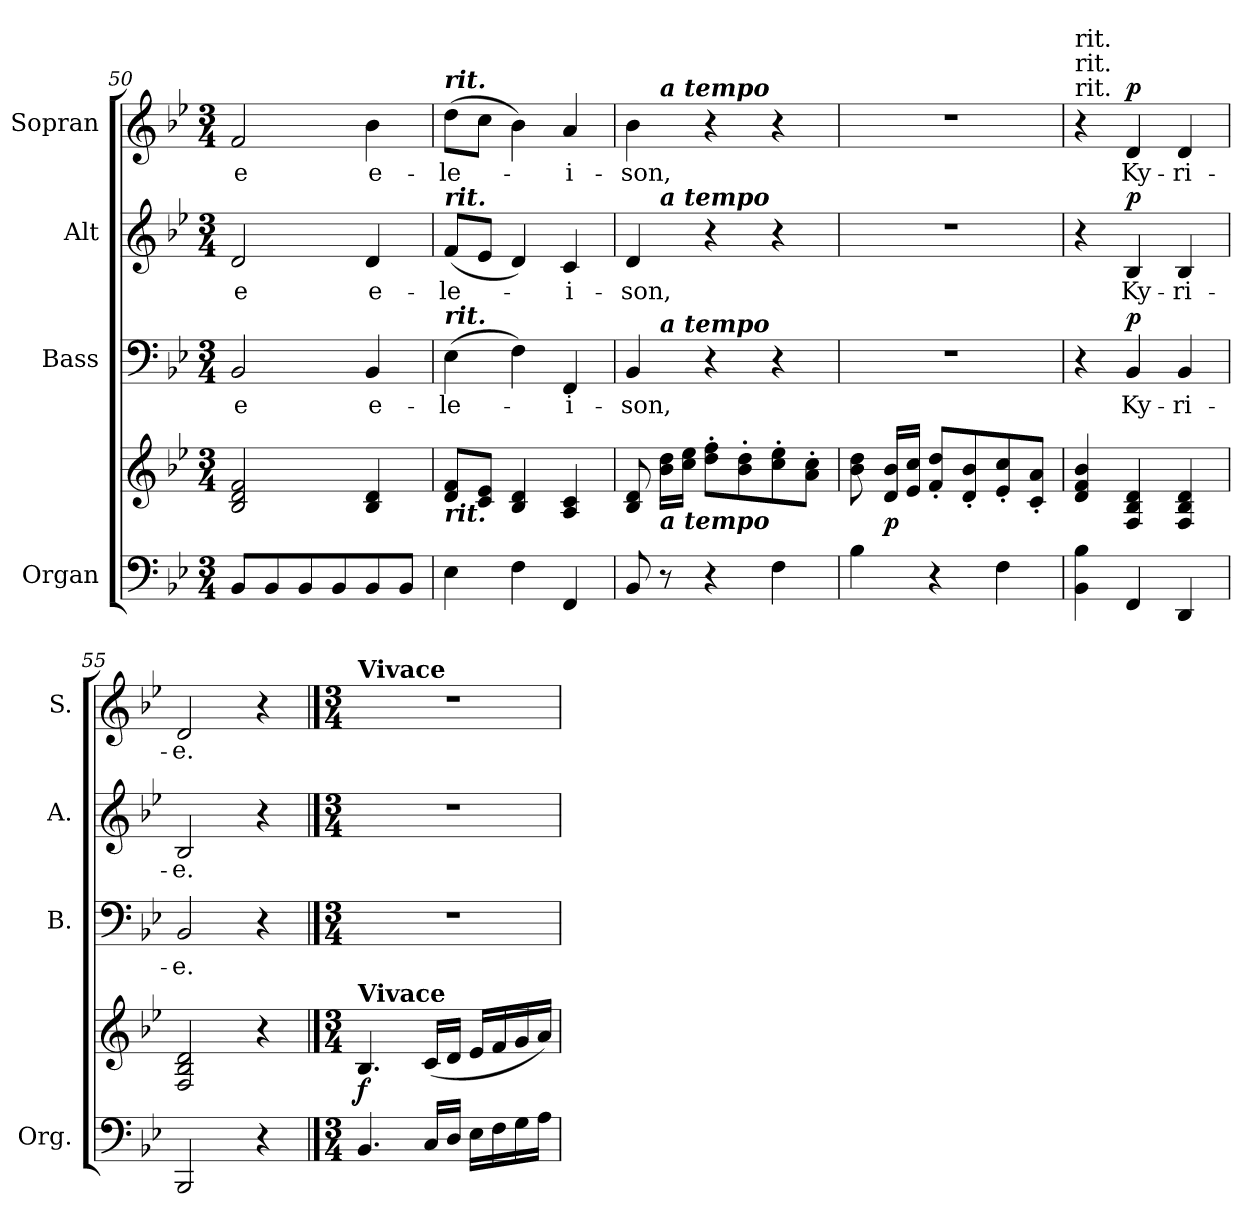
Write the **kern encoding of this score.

**kern	**kern	**dynam	**kern	**text	**dynam	**kern	**text	**dynam	**kern	**text	**dynam
*part4	*part4	*part4	*part3	*part3	*part3	*part2	*part2	*part2	*part1	*part1	*part1
*staff5	*staff4	*staff4/5	*staff3	*staff3	*staff3	*staff2	*staff2	*staff2	*staff1	*staff1	*staff1
*I"Organ	*	*	*I"Bass	*	*	*I"Alt	*	*	*I"Sopran	*	*
*I'Org.	*	*	*I'B.	*	*	*I'A.	*	*	*I'S.	*	*
*clefF4	*clefG2	*	*clefF4	*	*	*clefG2	*	*	*clefG2	*	*
*k[b-e-]	*k[b-e-]	*	*k[b-e-]	*	*	*k[b-e-]	*	*	*k[b-e-]	*	*
*B-:	*B-:	*	*B-:	*	*	*B-:	*	*	*B-:	*	*
*M3/4	*M3/4	*	*M3/4	*	*	*M3/4	*	*	*M3/4	*	*
=50	=50	=50	=50	=50	=50	=50	=50	=50	=50	=50	=50
!	!	!	!	!LO:LY:b:color=#000000	!	!	!	!	!	!	!
!	!	!	!	!	!	!	!LO:LY:b:color=#000000	!	!	!	!
!	!	!	!	!	!	!	!	!	!	!LO:LY:b:color=#000000	!
8BB-i/L	2B-i/ 2di 2fi	.	2BB-i/	-e	.	2di/	-e	.	2fi/	-e	.
8BB-i/	.	.	.	.	.	.	.	.	.	.	.
8BB-i/	.	.	.	.	.	.	.	.	.	.	.
8BB-i/	.	.	.	.	.	.	.	.	.	.	.
!	!	!	!	!LO:LY:b:color=#000000	!	!	!	!	!	!	!
!	!	!	!	!	!	!	!LO:LY:b:color=#000000	!	!	!	!
!	!	!	!	!	!	!	!	!	!	!LO:LY:b:color=#000000	!
8BB-i/	4B-i/ 4di	.	4BB-i/	e-	.	4di/	e-	.	4b-i\	e-	.
8BB-i/J	.	.	.	.	.	.	.	.	.	.	.
=51	=51	=51	=51	=51	=51	=51	=51	=51	=51	=51	=51
!	!	!	!	!LO:LY:b:color=#000000	!	!	!	!	!	!	!
!	!	!	!	!	!	!	!LO:LY:b:color=#000000	!	!	!	!
!	!	!	!	!	!	!	!	!	!LO:TX:a:Bi:t=rit.	!	!
!	!	!	!	!	!	!LO:TX:a:Bi:t=rit.	!	!	!	!	!
!	!	!	!LO:TX:a:Bi:t=rit.	!	!	!	!	!	!	!	!
!	!LO:TX:b:Bi:t=rit.	!	!	!	!	!	!	!	!	!	!
!	!	!	!	!	!	!	!	!	!	!LO:LY:b:color=#000000	!
4E-i\	8di/ 8fiL	.	(4E-i\	-le-	.	(8fi/L	-le-	.	(8ddi\L	-le-	.
.	8ci/ 8e-iJ	.	.	.	.	8e-i/J	.	.	8cci\J	.	.
4Fi\	4B-i/ 4di	.	4Fi\)	.	.	4di/)	.	.	4b-i\)	.	.
!	!	!	!	!LO:LY:b:color=#000000	!	!	!	!	!	!	!
!	!	!	!	!	!	!	!LO:LY:b:color=#000000	!	!	!	!
!	!	!	!	!	!	!	!	!	!	!LO:LY:b:color=#000000	!
4FFi/	4Ai/ 4ci	.	4FFi/	-i-	.	4ci/	-i-	.	4ai/	-i-	.
=52	=52	=52	=52	=52	=52	=52	=52	=52	=52	=52	=52
!	!	!	!	!LO:LY:b:color=#000000	!	!	!	!	!	!	!
!	!	!	!	!	!	!	!LO:LY:b:color=#000000	!	!	!	!
!	!	!	!	!	!	!	!	!	!	!LO:LY:b:color=#000000	!
*	*	*	*^	*	*	*^	*	*	*^	*	*
8BB-i/	8B-i/ 8di	.	4BB-i/	8ryy	-son,	.	4di/	8ryy	-son,	.	4b-i\	8ryy	-son,	.
!	!	!	!	!	!	!	!	!	!	!	!	!LO:TX:a:Bi:t=a tempo	!	!
!	!	!	!	!	!	!	!	!LO:TX:a:Bi:t=a tempo	!	!	!	!	!	!
!	!	!	!	!LO:TX:a:Bi:t=a tempo	!	!	!	!	!	!	!	!	!	!
!	!LO:TX:b:Bi:t=a tempo	!	!	!	!	!	!	!	!	!	!	!	!	!
8r	16b-i\ 16ddiLL	.	.	2ryy	.	.	.	2ryy	.	.	.	2ryy	.	.
.	16cci\ 16ee-iJJ	.	.	.	.	.	.	.	.	.	.	.	.	.
4r	8ddi\' 8ffi'L	.	4r	.	.	.	4r	.	.	.	4r	.	.	.
.	8b-i\' 8ddi'	.	.	.	.	.	.	.	.	.	.	.	.	.
4Fi\	8cci\' 8ee-i'	.	4r	.	.	.	4r	.	.	.	4r	.	.	.
.	8ai\' 8cci'J	.	.	8ryy	.	.	.	8ryy	.	.	.	8ryy	.	.
=53	=53	=53	=53	=53	=53	=53	=53	=53	=53	=53	=53	=53	=53	=53
!	!	!	!LO:N:vis=1	!	!	!	!LO:N:vis=1	!	!	!	!LO:N:vis=1	!	!	!
*	*	*	*v	*v	*	*	*	*	*	*	*v	*v	*	*
*	*	*	*	*	*	*v	*v	*	*	*	*	*
4B-i\	8b-i\ 8ddi	.	2.r	.	.	2.r	.	.	2.r	.	.
.	16di/ 16b-iLL	p	.	.	.	.	.	.	.	.	.
.	16e-i/ 16cciJJ	.	.	.	.	.	.	.	.	.	.
4r	8fi/' 8ddi'L	.	.	.	.	.	.	.	.	.	.
.	8di/' 8b-i'	.	.	.	.	.	.	.	.	.	.
4Fi\	8e-i/' 8cci'	.	.	.	.	.	.	.	.	.	.
.	8ci/' 8ai'J	.	.	.	.	.	.	.	.	.	.
=54	=54	=54	=54	=54	=54	=54	=54	=54	=54	=54	=54
!	!	!	!	!	!	!	!	!	!LO:TX:t=rit.	!	!
!	!	!	!	!	!	!	!	!	!LO:TX:t=rit.	!	!
!	!	!	!	!	!	!	!	!	!LO:TX:t=rit.	!	!
4BB-i\ 4B-i	4di/ 4fi 4b-i	.	4r	.	.	4r	.	.	4r	.	.
!	!	!	!	!LO:LY:b:color=#000000	!	!	!	!	!	!	!
!	!	!	!	!	!	!	!LO:LY:b:color=#000000	!	!	!	!
!	!	!	!	!	!	!	!	!	!	!LO:LY:b:color=#000000	!
4FFi/	4Fi/ 4B-i 4di	.	4BB-i/	Ky-	p	4B-i/	Ky-	p	4di/	Ky-	p
!	!	!	!	!LO:LY:b:color=#000000	!	!	!	!	!	!	!
!	!	!	!	!	!	!	!LO:LY:b:color=#000000	!	!	!	!
!	!	!	!	!	!	!	!	!	!	!LO:LY:b:color=#000000	!
4DDi/	4Fi/ 4B-i 4di	.	4BB-i/	-ri-	.	4B-i/	-ri-	.	4di/	-ri-	.
=55	=55	=55	=55	=55	=55	=55	=55	=55	=55	=55	=55
!	!	!	!	!LO:LY:b:color=#000000	!	!	!	!	!	!	!
!	!	!	!	!	!	!	!LO:LY:b:color=#000000	!	!	!	!
!	!	!	!	!	!	!	!	!	!	!LO:LY:b:color=#000000	!
2BBB-i/	2Fi/ 2B-i 2di	.	2BB-i/	-e.	.	2B-i/	-e.	.	2di/	-e.	.
4r	4r	.	4r	.	.	4r	.	.	4r	.	.
!!LO:LB:g=z
==1	==1	==1	==1	==1	==1	==1	==1	==1	==1	==1	==1
*M3/4	*M3/4	*	*M3/4	*	*	*M3/4	*	*	*M3/4	*	*
*	*MM120	*	*	*	*	*	*	*	*MM120	*	*
!	!	!	!	!	!	!	!	!	!LO:TX:a:B:t=Vivace	!	!
!	!LO:TX:a:B:t=Vivace	!	!	!	!	!	!	!	!	!	!
!	!	!	!LO:N:vis=1	!	!	!LO:N:vis=1	!	!	!LO:N:vis=1	!	!
4.BB-i/	4.B-i/	f	2.r	.	.	2.r	.	.	2.r	.	.
16Ci/LL	(16ci/LL	.	.	.	.	.	.	.	.	.	.
16Di/JJ	16di/JJ	.	.	.	.	.	.	.	.	.	.
16E-i\LL	16e-i/LL	.	.	.	.	.	.	.	.	.	.
16Fi\	16fi/	.	.	.	.	.	.	.	.	.	.
16Gi\	16gi/	.	.	.	.	.	.	.	.	.	.
16Ai\JJ	16ai/JJ)	.	.	.	.	.	.	.	.	.	.
=	=	=	=	=	=	=	=	=	=	=	=
*-	*-	*-	*-	*-	*-	*-	*-	*-	*-	*-	*-
